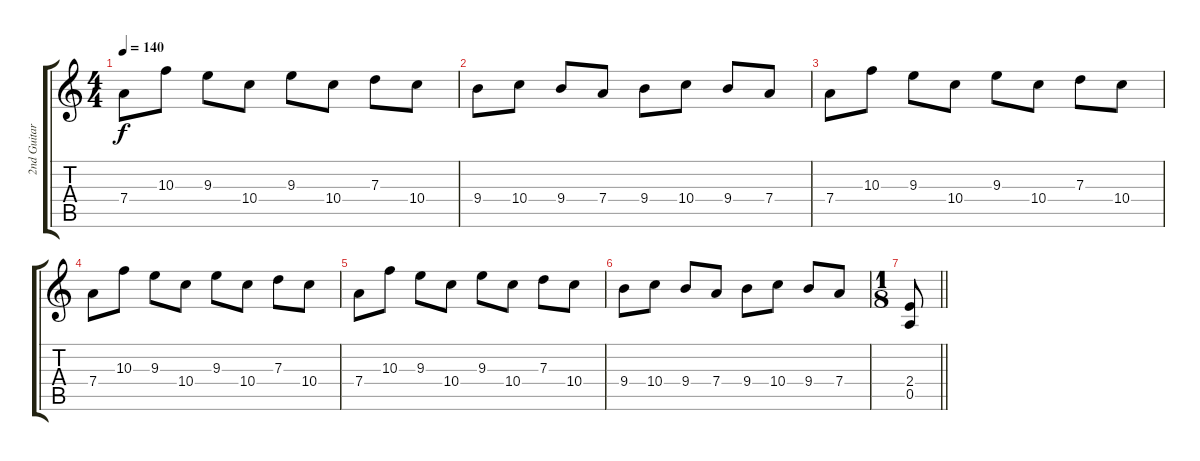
\track ("2nd Guitar" "2nd Guitar") {instrument distortionguitar}
\staff {score tabs}
\tuning (E4 B3 G3 D3 A2 E2) {hide}
\ts (4 4)
\tempo 140
\clef g2
\ks c
7.4.8{dy f} 10.3.8 9.3.8 10.4.8 9.3.8 10.4.8 7.3.8 10.4.8 |
9.4.8 10.4.8 9.4.8 7.4.8 9.4.8 10.4.8 9.4.8 7.4.8 |
7.4.8 10.3.8 9.3.8 10.4.8 9.3.8 10.4.8 7.3.8 10.4.8 |
7.4.8 10.3.8 9.3.8 10.4.8 9.3.8 10.4.8 7.3.8 10.4.8 |
7.4.8 10.3.8 9.3.8 10.4.8 9.3.8 10.4.8 7.3.8 10.4.8 |
9.4.8 10.4.8 9.4.8 7.4.8 9.4.8 10.4.8 9.4.8 7.4.8 |
\ts (1 8)
\barLineRight lightlight
(2.4 0.5).8
